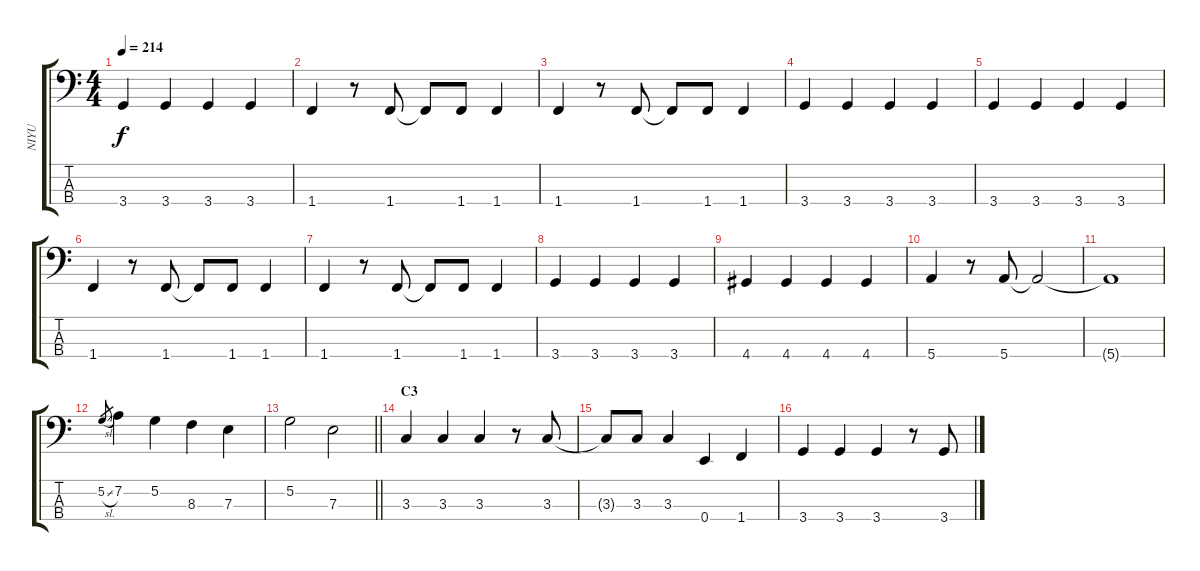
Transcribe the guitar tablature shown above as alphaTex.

\track ("NIYU" "NIYU") {instrument electricbasspick}
\staff {score tabs}
\tuning (G2 D2 A1 E1) {hide}
\ts (4 4)
\tempo 214
\clef f4
\ks c
3.4.4{dy f} 3.4.4 3.4.4 3.4.4 |
1.4.4 r.8 1.4.8 1.4{t}.8 1.4.8 1.4.4 |
1.4.4 r.8 1.4.8 1.4{t}.8 1.4.8 1.4.4 |
3.4.4 3.4.4 3.4.4 3.4.4 |
3.4.4 3.4.4 3.4.4 3.4.4 |
1.4.4 r.8 1.4.8 1.4{t}.8 1.4.8 1.4.4 |
1.4.4 r.8 1.4.8 1.4{t}.8 1.4.8 1.4.4 |
3.4.4 3.4.4 3.4.4 3.4.4 |
4.4.4 4.4.4 4.4.4 4.4.4 |
5.4.4 r.8 5.4.8 5.4{t}.2 |
5.4{t}.1 |
5.2{sl}.8{gr} 7.2.4 5.2.4 8.3.4 7.3.4 |
\barLineRight lightlight
5.2.2 7.3.2 |
\section ("" "C3")
3.3.4 3.3.4 3.3.4 r.8 3.3.8 |
3.3{t}.8 3.3.8 3.3.4 0.4.4 1.4.4 |
3.4.4 3.4.4 3.4.4 r.8 3.4.8
